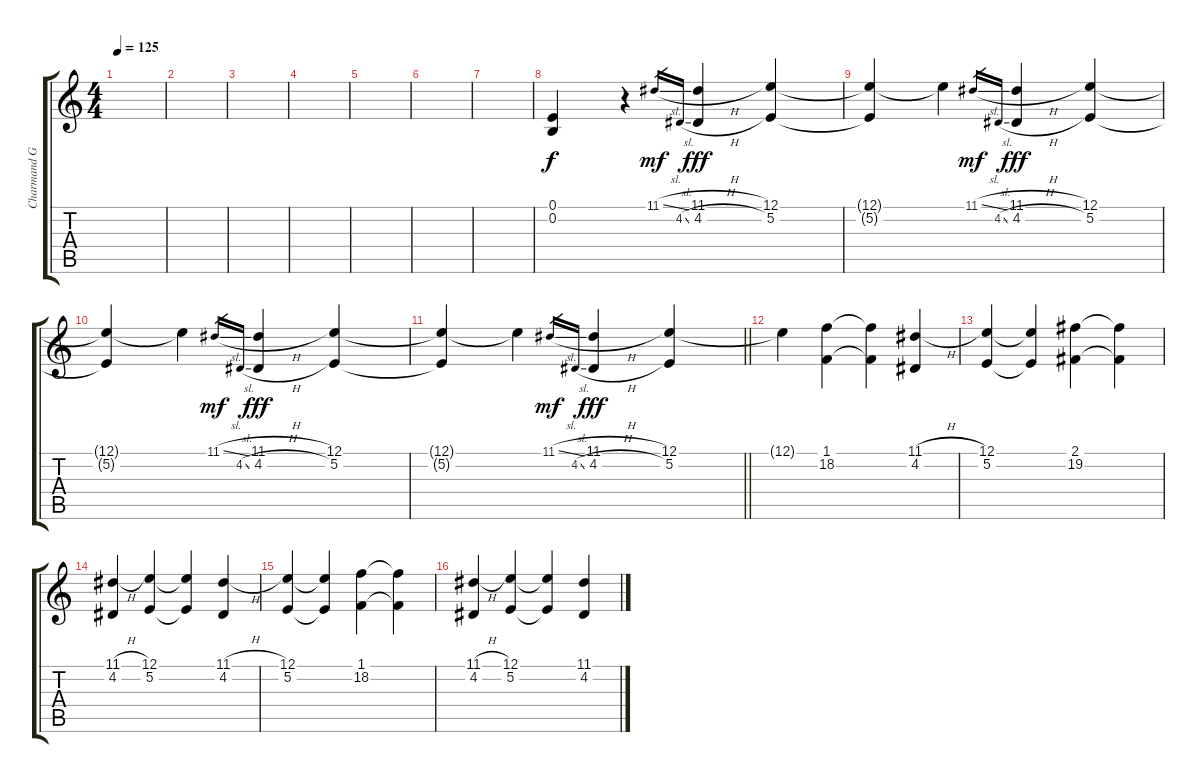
\track ("Charmand Grimloch" "Charmand G") {instrument stringensemble1}
\staff {score tabs}
\tuning (E4 B3 G3 D3 A2 E2) {hide}
\ts (4 4)
\tempo 125
\clef g2
\ks c
|
|
|
|
|
|
|
(0.1 0.2).4 r.4 11.1{sl}.16{gr dy mf} 4.2{sl}.16{gr} (11.1{h} 4.2{h}).4{dy fff} (12.1 5.2).4 |
(12.1{t} 5.2{t}).4 12.1{t}.4 11.1{sl}.16{gr dy mf} 4.2{sl}.16{gr} (11.1{h} 4.2{h}).4{dy fff} (12.1 5.2).4 |
(12.1{t} 5.2{t}).4 12.1{t}.4 11.1{sl}.16{gr dy mf} 4.2{sl}.16{gr} (11.1{h} 4.2{h}).4{dy fff} (12.1 5.2).4 |
\barLineRight lightlight
(12.1{t} 5.2{t}).4 12.1{t}.4 11.1{sl}.16{gr dy mf} 4.2{sl}.16{gr} (11.1{h} 4.2{h}).4{dy fff} (12.1 5.2).4 |
12.1{t}.4 (1.1 18.2).4 (1.1{t} 18.2{t}).4 (11.1{h} 4.2).4 |
(12.1 5.2).4 (12.1{t} 5.2{t}).4 (2.1 19.2).4 (2.1{t} 19.2{t}).4 |
(11.1{h} 4.2).4 (12.1 5.2).4 (12.1{t} 5.2{t}).4 (11.1{h} 4.2).4 |
(12.1 5.2).4 (12.1{t} 5.2{t}).4 (1.1 18.2).4 (1.1{t} 18.2{t}).4 |
(11.1{h} 4.2).4 (12.1 5.2).4 (12.1{t} 5.2{t}).4 (11.1{h} 4.2).4
